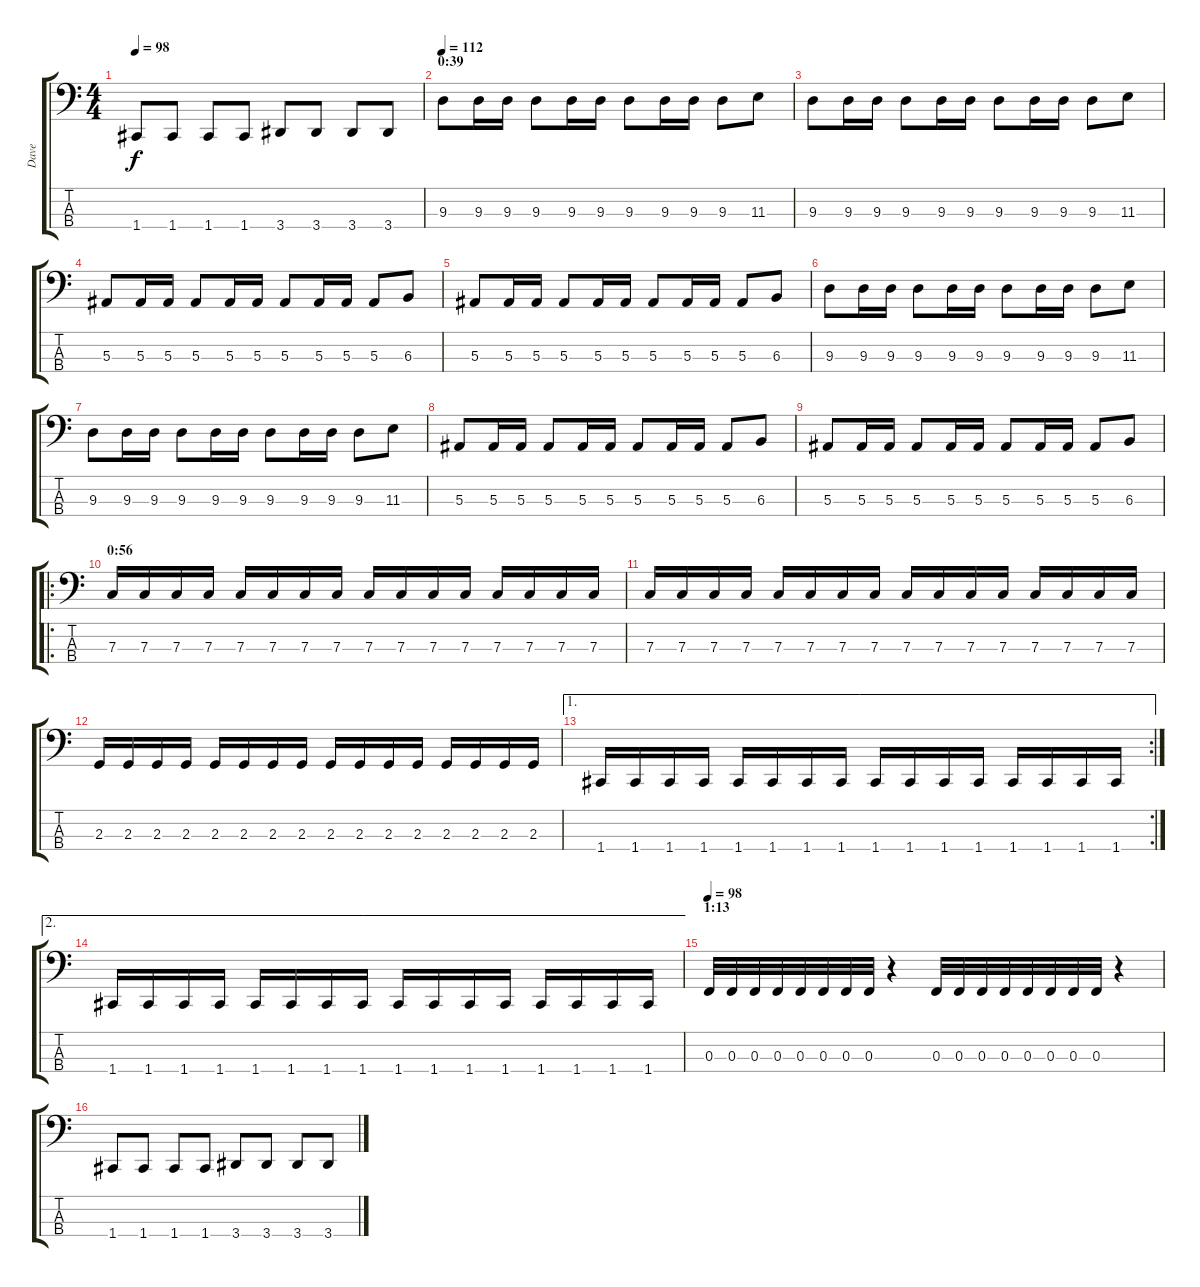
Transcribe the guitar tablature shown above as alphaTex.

\track ("Dave" "Dave") {instrument electricbasspick}
\staff {score tabs}
\tuning (Eb2 Bb1 F1 C1) {hide}
\ts (4 4)
\tempo 98
\clef f4
\ks c
1.4.8{dy f} 1.4.8 1.4.8 1.4.8 3.4.8 3.4.8 3.4.8 3.4.8 |
\section ("" "0:39")
\tempo 112
9.3.8 9.3.16 9.3.16 9.3.8 9.3.16 9.3.16 9.3.8 9.3.16 9.3.16 9.3.8 11.3.8 |
9.3.8 9.3.16 9.3.16 9.3.8 9.3.16 9.3.16 9.3.8 9.3.16 9.3.16 9.3.8 11.3.8 |
5.3.8 5.3.16 5.3.16 5.3.8 5.3.16 5.3.16 5.3.8 5.3.16 5.3.16 5.3.8 6.3.8 |
5.3.8 5.3.16 5.3.16 5.3.8 5.3.16 5.3.16 5.3.8 5.3.16 5.3.16 5.3.8 6.3.8 |
9.3.8 9.3.16 9.3.16 9.3.8 9.3.16 9.3.16 9.3.8 9.3.16 9.3.16 9.3.8 11.3.8 |
9.3.8 9.3.16 9.3.16 9.3.8 9.3.16 9.3.16 9.3.8 9.3.16 9.3.16 9.3.8 11.3.8 |
5.3.8 5.3.16 5.3.16 5.3.8 5.3.16 5.3.16 5.3.8 5.3.16 5.3.16 5.3.8 6.3.8 |
5.3.8 5.3.16 5.3.16 5.3.8 5.3.16 5.3.16 5.3.8 5.3.16 5.3.16 5.3.8 6.3.8 |
\ro
\section ("" "0:56")
7.3.16 7.3.16 7.3.16 7.3.16 7.3.16 7.3.16 7.3.16 7.3.16 7.3.16 7.3.16 7.3.16 7.3.16 7.3.16 7.3.16 7.3.16 7.3.16 |
7.3.16 7.3.16 7.3.16 7.3.16 7.3.16 7.3.16 7.3.16 7.3.16 7.3.16 7.3.16 7.3.16 7.3.16 7.3.16 7.3.16 7.3.16 7.3.16 |
2.3.16 2.3.16 2.3.16 2.3.16 2.3.16 2.3.16 2.3.16 2.3.16 2.3.16 2.3.16 2.3.16 2.3.16 2.3.16 2.3.16 2.3.16 2.3.16 |
\ae 1
\rc 2
1.4.16 1.4.16 1.4.16 1.4.16 1.4.16 1.4.16 1.4.16 1.4.16 1.4.16 1.4.16 1.4.16 1.4.16 1.4.16 1.4.16 1.4.16 1.4.16 |
\ae 2
1.4.16 1.4.16 1.4.16 1.4.16 1.4.16 1.4.16 1.4.16 1.4.16 1.4.16 1.4.16 1.4.16 1.4.16 1.4.16 1.4.16 1.4.16 1.4.16 |
\section ("" "1:13")
\tempo 98
0.3.32 0.3.32 0.3.32 0.3.32 0.3.32 0.3.32 0.3.32 0.3.32 r.4 0.3.32 0.3.32 0.3.32 0.3.32 0.3.32 0.3.32 0.3.32 0.3.32 r.4 |
1.4.8 1.4.8 1.4.8 1.4.8 3.4.8 3.4.8 3.4.8 3.4.8
